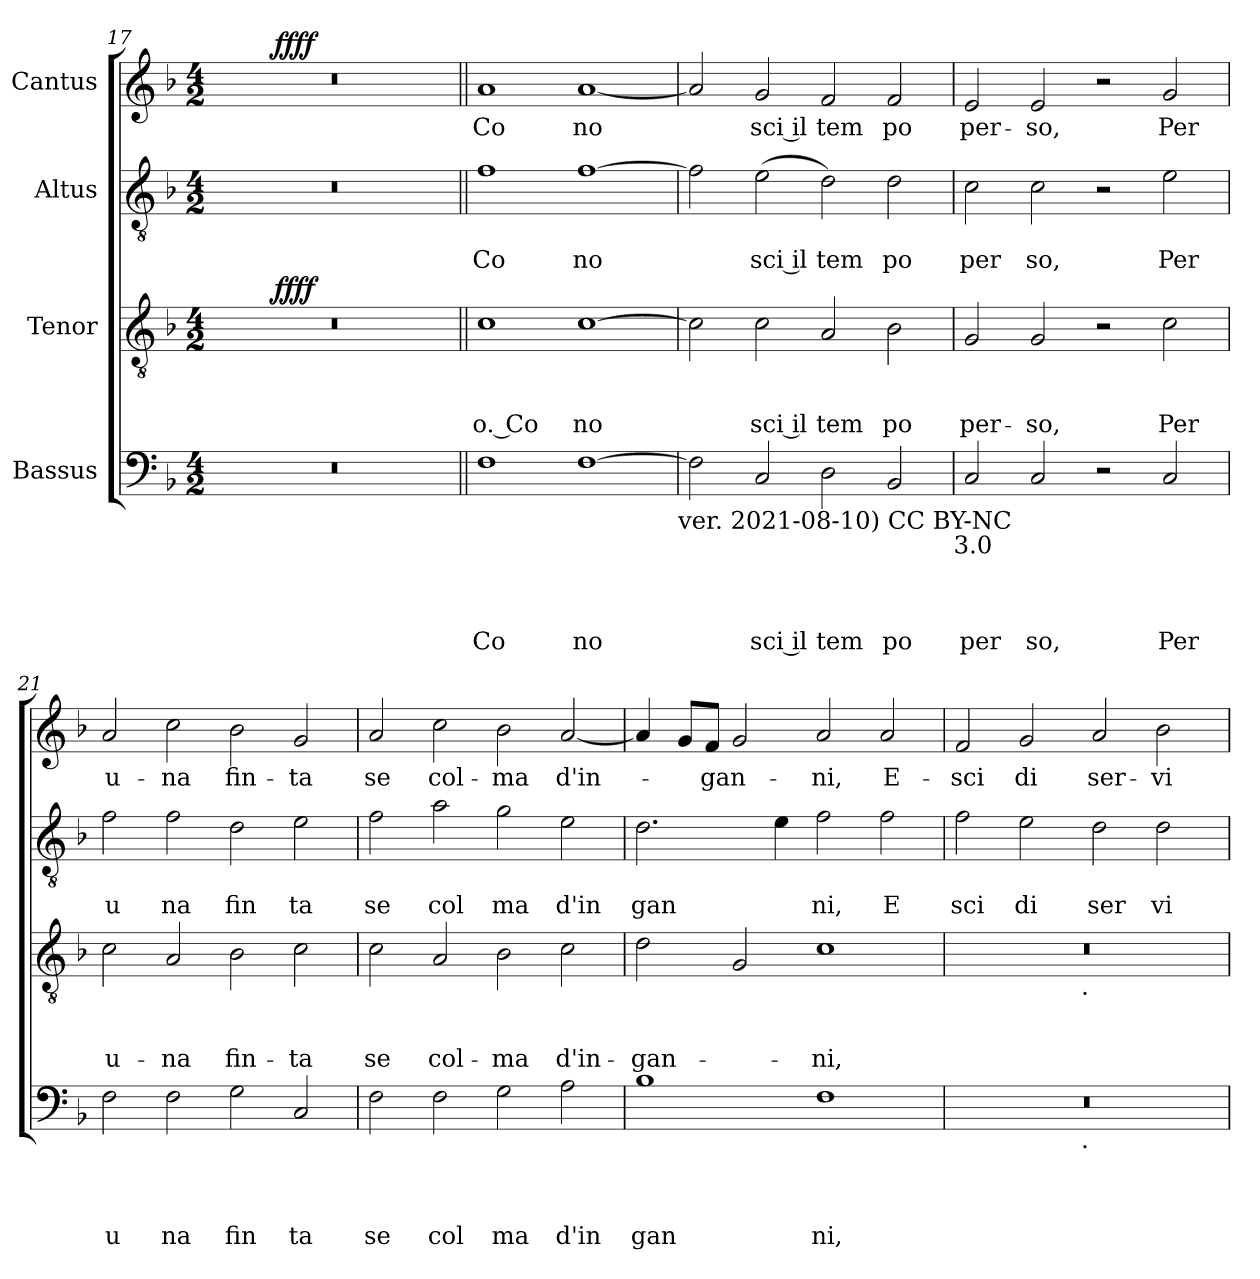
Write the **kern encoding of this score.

**kern	**text	**text	**text	**text	**kern	**text	**text	**text	**dynam	**kern	**text	**text	**kern	**text	**dynam
*part4	*part4	*part4	*part4	*part4	*part3	*part3	*part3	*part3	*part3	*part2	*part2	*part2	*part1	*part1	*part1
*staff4	*staff4	*staff4	*staff4	*staff4	*staff3	*staff3	*staff3	*staff3	*staff3	*staff2	*staff2	*staff2	*staff1	*staff1	*staff1
*I"Bassus	*	*	*	*	*I"Tenor	*	*	*	*	*I"Altus	*	*	*I"Cantus	*	*
*clefF4	*	*	*	*	*clefGv2	*	*	*	*	*clefGv2	*	*	*clefG2	*	*
*k[b-]	*	*	*	*	*k[b-]	*	*	*	*	*k[b-]	*	*	*k[b-]	*	*
*F:	*	*	*	*	*F:	*	*	*	*	*F:	*	*	*F:	*	*
*M4/2	*	*	*	*	*M4/2	*	*	*	*	*M4/2	*	*	*M4/2	*	*
=17	=17	=17	=17	=17	=17	=17	=17	=17	=17	=17	=17	=17	=17	=17	=17
*	*	*	*	*	*^	*	*	*	*	*	*	*	*^	*	*
0r	.	.	.	.	0r	4..ryy	.	.	.	.	0r	.	.	0r	4..ryy	.	.
!	!	!	!	!	!	!	!	!	!	!LO:DY:b	!	!	!	!	!	!	!LO:DY:b
.	.	.	.	.	.	1ryy	.	.	.	ffff	.	.	.	.	1ryy	.	ffff
.	.	.	.	.	.	2ryy	.	.	.	.	.	.	.	.	2ryy	.	.
.	.	.	.	.	.	16ryy	.	.	.	.	.	.	.	.	16ryy	.	.
=18||	=18||	=18||	=18||	=18||	=18||	=18||	=18||	=18||	=18||	=18||	=18||	=18||	=18||	=18||	=18||	=18||	=18||
!	!	!	!	!LO:LY:b	!	!	!	!	!LO:LY:b:rj	!	!	!	!LO:LY:b	!	!	!LO:LY:b	!
*	*	*	*	*	*v	*v	*	*	*	*	*	*	*	*v	*v	*	*
1F	.	.	.	Co	1c	.	.	o. Co	.	1f	.	Co	1a	Co	.
!	!	!	!	!LO:LY:b	!	!	!	!LO:LY:b	!	!	!	!LO:LY:b	!	!LO:LY:b	!
[>1F	.	.	.	no	[>1c	.	.	no	.	[>1f	.	no	[<1a	no	.
!LO:TX:b:t=ver. 2021-08-10) CC BY-NC	!	!	!	!	!	!	!	!	!	!	!	!	!	!	!
=19	=19	=19	=19	=19	=19	=19	=19	=19	=19	=19	=19	=19	=19	=19	=19
2F\]	.	.	.	.	2c\]	.	.	.	.	2f\]	.	.	2a/]	.	.
!	!	!	!	!LO:LY:b:rj	!	!	!	!LO:LY:b:rj	!	!	!	!LO:LY:b:rj	!	!LO:LY:b:rj	!
2C/	.	.	.	sci il	2c\	.	.	sci il	.	(<2e\	.	sci il	2g/	sci il	.
!	!	!	!	!LO:LY:b	!	!	!	!LO:LY:b	!	!	!	!LO:LY:b	!	!LO:LY:b	!
2D\	.	.	.	tem	2A/	.	.	tem	.	2d\)	.	tem	2f/	tem	.
!	!	!	!	!LO:LY:b	!	!	!	!LO:LY:b	!	!	!	!LO:LY:b	!	!LO:LY:b	!
2BB-/	.	.	.	po	2B-\	.	.	po	.	2d\	.	po	2f/	po	.
!LO:TX:b:t=3.0	!	!	!	!	!	!	!	!	!	!	!	!	!	!	!
!!LO:LB:g=z
=20	=20	=20	=20	=20	=20	=20	=20	=20	=20	=20	=20	=20	=20	=20	=20
!	!	!	!	!LO:LY:b	!	!	!	!LO:LY:b	!	!	!	!LO:LY:b	!	!LO:LY:b	!
2C/	.	.	.	per	2G/	.	.	per-	.	2c\	.	per	2e/	per-	.
!	!	!	!	!LO:LY:b	!	!	!	!LO:LY:b	!	!	!	!LO:LY:b	!	!LO:LY:b	!
2C/	.	.	.	so,	2G/	.	.	-so,	.	2c\	.	so,	2e/	-so,	.
2r	.	.	.	.	2r	.	.	.	.	2r	.	.	2r	.	.
!	!	!	!	!LO:LY:b	!	!	!	!LO:LY:b	!	!	!	!LO:LY:b	!	!LO:LY:b	!
2C/	.	.	.	Per	2c\	.	.	Per	.	2e\	.	Per	2g/	Per	.
=21	=21	=21	=21	=21	=21	=21	=21	=21	=21	=21	=21	=21	=21	=21	=21
!	!	!	!	!LO:LY:b	!	!	!	!LO:LY:b	!	!	!	!LO:LY:b	!	!LO:LY:b	!
2F\	.	.	.	u	2c\	.	.	u-	.	2f\	.	u	2a/	u-	.
!	!	!	!	!LO:LY:b	!	!	!	!LO:LY:b	!	!	!	!LO:LY:b	!	!LO:LY:b	!
2F\	.	.	.	na	2A/	.	.	-na	.	2f\	.	na	2cc\	-na	.
!	!	!	!	!LO:LY:b	!	!	!	!LO:LY:b	!	!	!	!LO:LY:b	!	!LO:LY:b	!
2G\	.	.	.	fin	2B-\	.	.	fin-	.	2d\	.	fin	2b-\	fin-	.
!	!	!	!	!LO:LY:b	!	!	!	!LO:LY:b	!	!	!	!LO:LY:b	!	!LO:LY:b	!
2C/	.	.	.	ta	2c\	.	.	-ta	.	2e\	.	ta	2g/	-ta	.
=22	=22	=22	=22	=22	=22	=22	=22	=22	=22	=22	=22	=22	=22	=22	=22
!	!	!	!	!LO:LY:b	!	!	!	!LO:LY:b	!	!	!	!LO:LY:b	!	!LO:LY:b	!
2F\	.	.	.	se	2c\	.	.	se	.	2f\	.	se	2a/	se	.
!	!	!	!	!LO:LY:b	!	!	!	!LO:LY:b	!	!	!	!LO:LY:b	!	!LO:LY:b	!
2F\	.	.	.	col	2A/	.	.	col-	.	2a\	.	col	2cc\	col-	.
!	!	!	!	!LO:LY:b	!	!	!	!LO:LY:b	!	!	!	!LO:LY:b	!	!LO:LY:b	!
2G\	.	.	.	ma	2B-\	.	.	-ma	.	2g\	.	ma	2b-\	-ma	.
!	!	!	!	!LO:LY:b	!	!	!	!LO:LY:b	!	!	!	!LO:LY:b	!	!LO:LY:b	!
2A\	.	.	.	d'in	2c\	.	.	d'in-	.	2e\	.	d'in	[<2a/	d'in-	.
=23	=23	=23	=23	=23	=23	=23	=23	=23	=23	=23	=23	=23	=23	=23	=23
!	!	!	!	!LO:LY:b	!	!	!	!LO:LY:b	!	!	!	!LO:LY:b	!	!	!
1B-	.	.	.	gan	2d\	.	.	-gan-	.	2.d\	.	gan	4a/]	.	.
.	.	.	.	.	.	.	.	.	.	.	.	.	8g/L	.	.
!	!	!	!	!	!	!	!	!	!	!	!	!	!	!LO:LY:b	!
.	.	.	.	.	.	.	.	.	.	.	.	.	8f/J	-gan-	.
.	.	.	.	.	2G/	.	.	.	.	.	.	.	2g/	.	.
.	.	.	.	.	.	.	.	.	.	4e\	.	.	.	.	.
!	!	!	!	!LO:LY:b	!	!	!	!LO:LY:b	!	!	!	!LO:LY:b	!	!LO:LY:b	!
1F	.	.	.	ni,	1c	.	.	-ni,	.	2f\	.	ni,	2a/	-ni,	.
!	!	!	!	!	!	!	!	!	!	!	!	!LO:LY:b	!	!LO:LY:b	!
.	.	.	.	.	.	.	.	.	.	2f\	.	E	2a/	E-	.
=24	=24	=24	=24	=24	=24	=24	=24	=24	=24	=24	=24	=24	=24	=24	=24
!	!	!	!	!	!	!	!	!	!	!	!	!LO:LY:b	!	!LO:LY:b	!
*^	*	*	*	*	*^	*	*	*	*	*	*	*	*	*	*
0r	2ryy	.	.	.	.	0r	2ryy	.	.	.	.	2f\	.	sci	2f/	-sci	.
!	!	!	!	!	!	!	!	!	!	!	!	!	!	!LO:LY:b	!	!LO:LY:b	!
.	4...ryy	.	.	.	.	.	4...ryy	.	.	.	.	2e\	.	di	2g/	di	.
!	!	!	!	!	!	!	!LO:TX:b:t=.	!	!	!	!	!	!	!	!	!	!
!	!LO:TX:b:t=.	!	!	!	!	!	!	!	!	!	!	!	!	!	!	!	!
.	1ryy	.	.	.	.	.	1ryy	.	.	.	.	.	.	.	.	.	.
!	!	!	!	!	!	!	!	!	!	!	!	!	!	!LO:LY:b	!	!LO:LY:b	!
.	.	.	.	.	.	.	.	.	.	.	.	2d\	.	ser	2a/	ser-	.
!	!	!	!	!	!	!	!	!	!	!	!	!	!	!LO:LY:b	!	!LO:LY:b	!
.	.	.	.	.	.	.	.	.	.	.	.	2d\	.	vi	2b-\	-vi-	.
.	32ryy	.	.	.	.	.	32ryy	.	.	.	.	.	.	.	.	.	.
*v	*v	*	*	*	*	*	*	*	*	*	*	*	*	*	*	*	*
*	*	*	*	*	*v	*v	*	*	*	*	*	*	*	*	*	*
=	=	=	=	=	=	=	=	=	=	=	=	=	=	=	=
*-	*-	*-	*-	*-	*-	*-	*-	*-	*-	*-	*-	*-	*-	*-	*-
